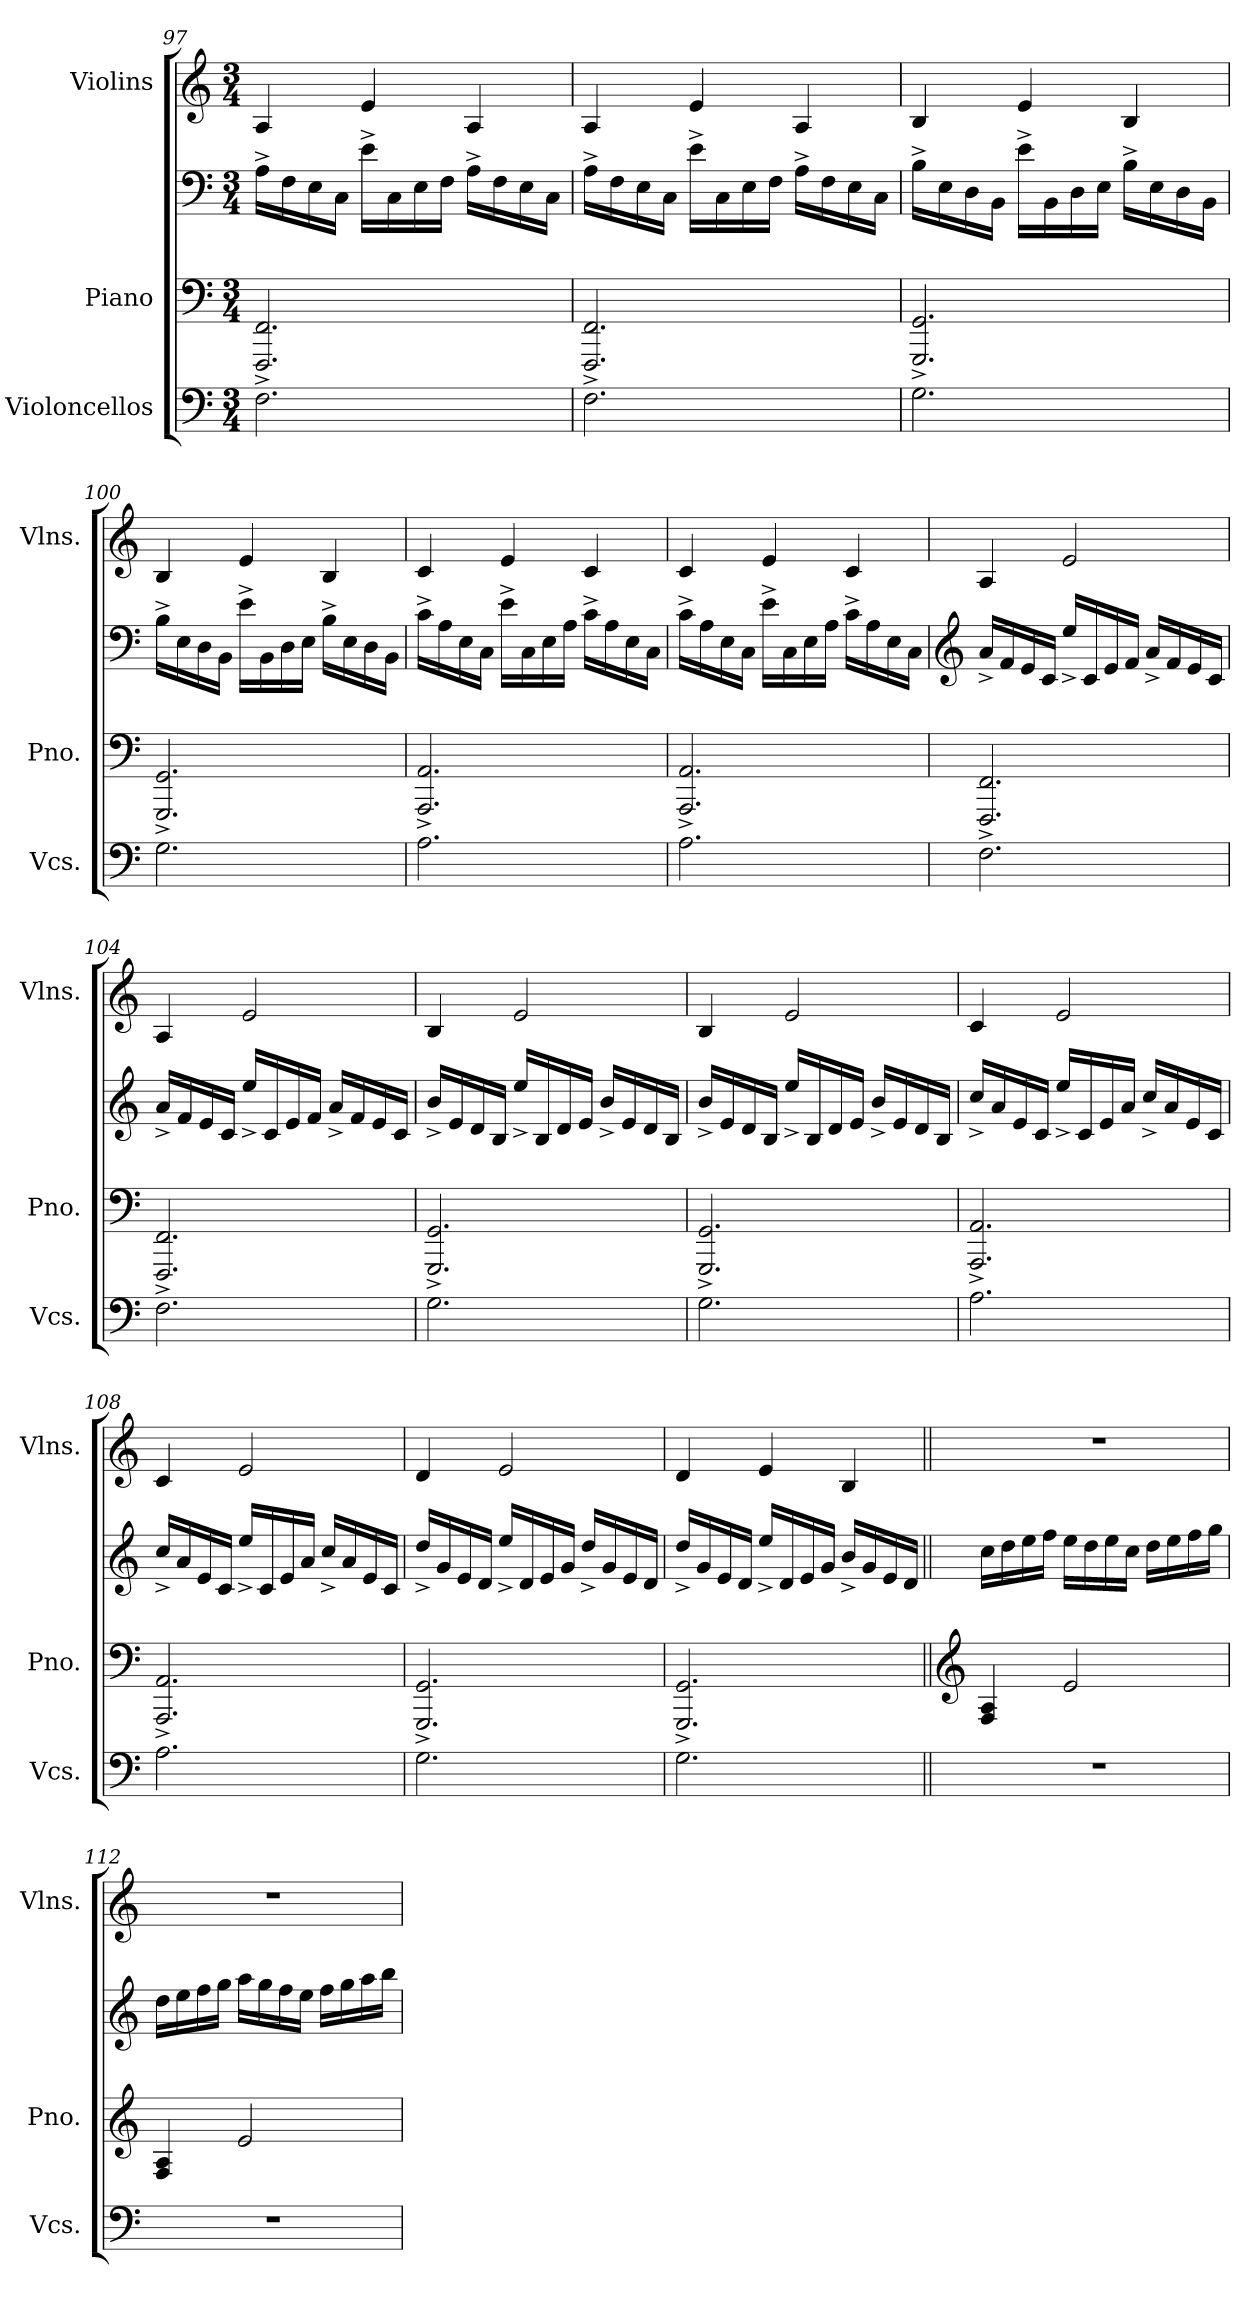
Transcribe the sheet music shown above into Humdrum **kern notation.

**kern	**kern	**kern	**kern
*part3	*part2	*part2	*part1
*staff4	*staff3	*staff2	*staff1
*I"Violoncellos	*I"Piano	*	*I"Violins
*I'Vcs.	*I'Pno.	*	*I'Vlns.
!!LO:PB:g=z
*clefF4	*clefF4	*clefF4	*clefG2
*k[]	*k[]	*k[]	*k[]
*M3/4	*M3/4	*M3/4	*M3/4
=97	=97	=97	=97
2.F\	2.FFF/^ 2.FF/^	16A^\LL	4A/
.	.	16F\	.
.	.	16E\	.
.	.	16C\JJ	.
.	.	16e^\LL	4e/
.	.	16C\	.
.	.	16E\	.
.	.	16F\JJ	.
.	.	16A^\LL	4A/
.	.	16F\	.
.	.	16E\	.
.	.	16C\JJ	.
=98	=98	=98	=98
2.F\	2.FFF/^ 2.FF/^	16A^\LL	4A/
.	.	16F\	.
.	.	16E\	.
.	.	16C\JJ	.
.	.	16e^\LL	4e/
.	.	16C\	.
.	.	16E\	.
.	.	16F\JJ	.
.	.	16A^\LL	4A/
.	.	16F\	.
.	.	16E\	.
.	.	16C\JJ	.
=99	=99	=99	=99
2.G\	2.GGG/^ 2.GG/^	16B^\LL	4B/
.	.	16E\	.
.	.	16D\	.
.	.	16BB\JJ	.
.	.	16e^\LL	4e/
.	.	16BB\	.
.	.	16D\	.
.	.	16E\JJ	.
.	.	16B^\LL	4B/
.	.	16E\	.
.	.	16D\	.
.	.	16BB\JJ	.
=100	=100	=100	=100
2.G\	2.GGG/^ 2.GG/^	16B^\LL	4B/
.	.	16E\	.
.	.	16D\	.
.	.	16BB\JJ	.
.	.	16e^\LL	4e/
.	.	16BB\	.
.	.	16D\	.
.	.	16E\JJ	.
.	.	16B^\LL	4B/
.	.	16E\	.
.	.	16D\	.
.	.	16BB\JJ	.
!!LO:LB:g=z
=101	=101	=101	=101
2.A\	2.AAA/^ 2.AA/^	16c^\LL	4c/
.	.	16A\	.
.	.	16E\	.
.	.	16C\JJ	.
.	.	16e^\LL	4e/
.	.	16C\	.
.	.	16E\	.
.	.	16A\JJ	.
.	.	16c^\LL	4c/
.	.	16A\	.
.	.	16E\	.
.	.	16C\JJ	.
=102	=102	=102	=102
2.A\	2.AAA/^ 2.AA/^	16c^\LL	4c/
.	.	16A\	.
.	.	16E\	.
.	.	16C\JJ	.
.	.	16e^\LL	4e/
.	.	16C\	.
.	.	16E\	.
.	.	16A\JJ	.
.	.	16c^\LL	4c/
.	.	16A\	.
.	.	16E\	.
.	.	16C\JJ	.
=103	=103	=103	=103
*	*	*clefG2	*
2.F\	2.FFF/^ 2.FF/^	16a^/LL	4A/
.	.	16f/	.
.	.	16e/	.
.	.	16c/JJ	.
.	.	16ee^/LL	2e/
.	.	16c/	.
.	.	16e/	.
.	.	16f/JJ	.
.	.	16a^/LL	.
.	.	16f/	.
.	.	16e/	.
.	.	16c/JJ	.
=104	=104	=104	=104
2.F\	2.FFF/^ 2.FF/^	16a^/LL	4A/
.	.	16f/	.
.	.	16e/	.
.	.	16c/JJ	.
.	.	16ee^/LL	2e/
.	.	16c/	.
.	.	16e/	.
.	.	16f/JJ	.
.	.	16a^/LL	.
.	.	16f/	.
.	.	16e/	.
.	.	16c/JJ	.
!!LO:LB:g=z
=105	=105	=105	=105
2.G\	2.GGG/^ 2.GG/^	16b^/LL	4B/
.	.	16e/	.
.	.	16d/	.
.	.	16B/JJ	.
.	.	16ee^/LL	2e/
.	.	16B/	.
.	.	16d/	.
.	.	16e/JJ	.
.	.	16b^/LL	.
.	.	16e/	.
.	.	16d/	.
.	.	16B/JJ	.
=106	=106	=106	=106
2.G\	2.GGG/^ 2.GG/^	16b^/LL	4B/
.	.	16e/	.
.	.	16d/	.
.	.	16B/JJ	.
.	.	16ee^/LL	2e/
.	.	16B/	.
.	.	16d/	.
.	.	16e/JJ	.
.	.	16b^/LL	.
.	.	16e/	.
.	.	16d/	.
.	.	16B/JJ	.
=107	=107	=107	=107
2.A\	2.AAA/^ 2.AA/^	16cc^/LL	4c/
.	.	16a/	.
.	.	16e/	.
.	.	16c/JJ	.
.	.	16ee^/LL	2e/
.	.	16c/	.
.	.	16e/	.
.	.	16a/JJ	.
.	.	16cc^/LL	.
.	.	16a/	.
.	.	16e/	.
.	.	16c/JJ	.
=108	=108	=108	=108
2.A\	2.AAA/^ 2.AA/^	16cc^/LL	4c/
.	.	16a/	.
.	.	16e/	.
.	.	16c/JJ	.
.	.	16ee^/LL	2e/
.	.	16c/	.
.	.	16e/	.
.	.	16a/JJ	.
.	.	16cc^/LL	.
.	.	16a/	.
.	.	16e/	.
.	.	16c/JJ	.
!!LO:PB:g=z
=109	=109	=109	=109
2.G\	2.GGG/^ 2.GG/^	16dd^/LL	4d/
.	.	16g/	.
.	.	16e/	.
.	.	16d/JJ	.
.	.	16ee^/LL	2e/
.	.	16d/	.
.	.	16e/	.
.	.	16g/JJ	.
.	.	16dd^/LL	.
.	.	16g/	.
.	.	16e/	.
.	.	16d/JJ	.
=110	=110	=110	=110
2.G\	2.GGG/^ 2.GG/^	16dd^/LL	4d/
.	.	16g/	.
.	.	16e/	.
.	.	16d/JJ	.
.	.	16ee^/LL	4e/
.	.	16d/	.
.	.	16e/	.
.	.	16g/JJ	.
.	.	16b^/LL	4B/
.	.	16g/	.
.	.	16e/	.
.	.	16d/JJ	.
=111||	=111||	=111||	=111||
*	*clefG2	*	*
2.r	4F/ 4A/	16cc\LL	2.r
.	.	16dd\	.
.	.	16ee\	.
.	.	16ff\JJ	.
.	2e/	16ee\LL	.
.	.	16dd\	.
.	.	16ee\	.
.	.	16cc\JJ	.
.	.	16dd\LL	.
.	.	16ee\	.
.	.	16ff\	.
.	.	16gg\JJ	.
=112	=112	=112	=112
2.r	4F/ 4A/	16dd\LL	2.r
.	.	16ee\	.
.	.	16ff\	.
.	.	16gg\JJ	.
.	2e/	16aa\LL	.
.	.	16gg\	.
.	.	16ff\	.
.	.	16ee\JJ	.
.	.	16ff\LL	.
.	.	16gg\	.
.	.	16aa\	.
.	.	16bb\JJ	.
=	=	=	=
*-	*-	*-	*-
